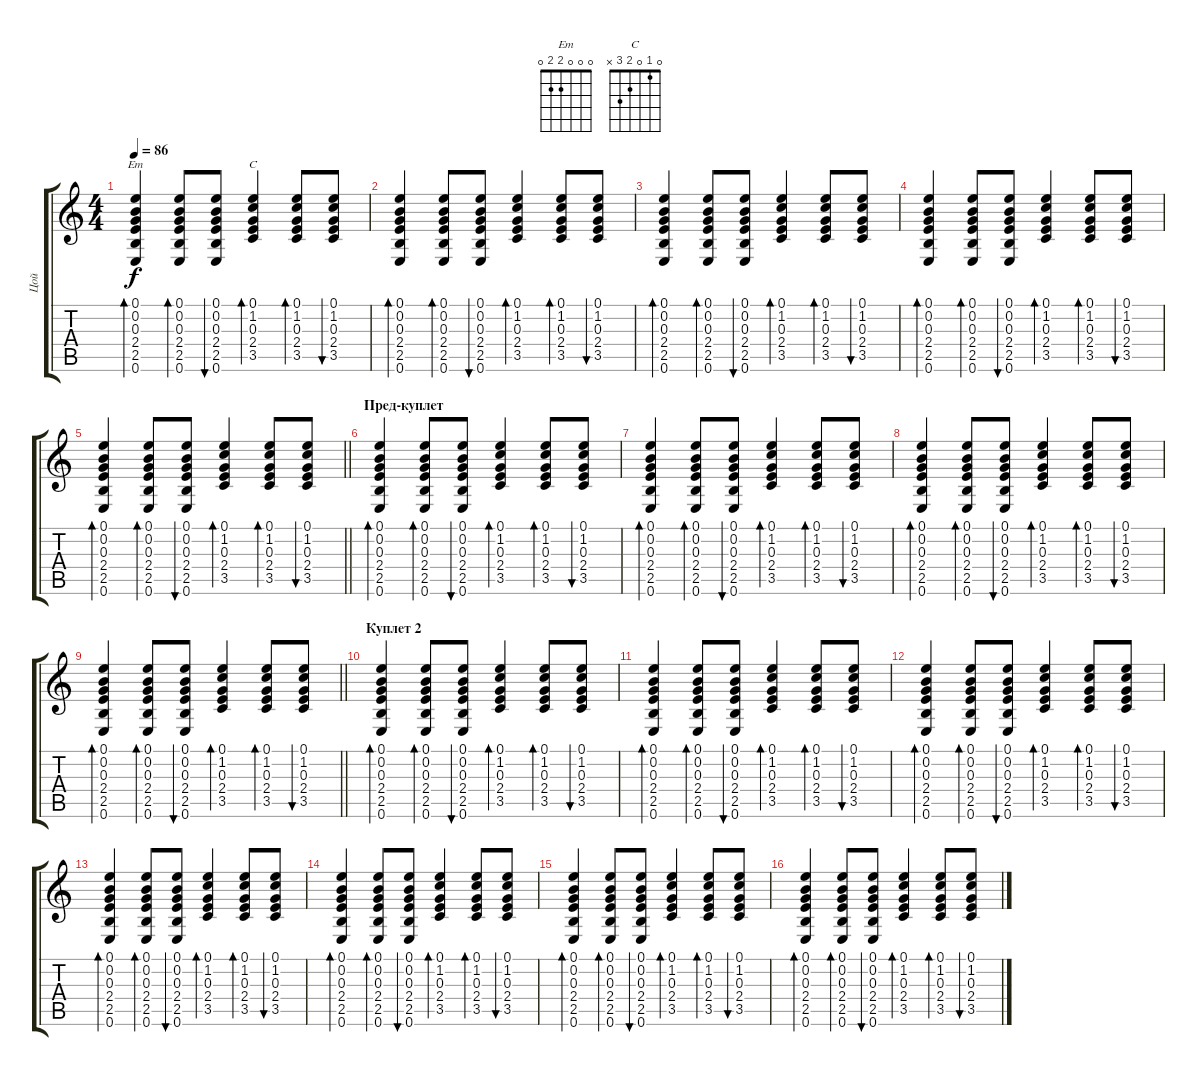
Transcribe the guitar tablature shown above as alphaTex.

\track ("Цой" "Цой") {instrument acousticguitarsteel}
\staff {score tabs}
\tuning (E4 B3 G3 D3 A2 E2) {hide}
\chord ("Em" 0 0 0 2 2 0)
\chord ("C" 0 1 0 2 3 x)
\ts (4 4)
\tempo 86
\clef g2
\ks c
(0.1 0.2 0.3 2.4 2.5 0.6).4{bd 60 ch "Em" dy f} (0.1 0.2 0.3 2.4 2.5 0.6).8{bd 60} (0.1 0.2 0.3 2.4 2.5 0.6).8{bu 60} (0.1 1.2 0.3 2.4 3.5).4{bd 60 ch "C"} (0.1 1.2 0.3 2.4 3.5).8{bd 60} (0.1 1.2 0.3 2.4 3.5).8{bu 60} |
(0.1 0.2 0.3 2.4 2.5 0.6).4{bd 60} (0.1 0.2 0.3 2.4 2.5 0.6).8{bd 60} (0.1 0.2 0.3 2.4 2.5 0.6).8{bu 60} (0.1 1.2 0.3 2.4 3.5).4{bd 60} (0.1 1.2 0.3 2.4 3.5).8{bd 60} (0.1 1.2 0.3 2.4 3.5).8{bu 60} |
(0.1 0.2 0.3 2.4 2.5 0.6).4{bd 60} (0.1 0.2 0.3 2.4 2.5 0.6).8{bd 60} (0.1 0.2 0.3 2.4 2.5 0.6).8{bu 60} (0.1 1.2 0.3 2.4 3.5).4{bd 60} (0.1 1.2 0.3 2.4 3.5).8{bd 60} (0.1 1.2 0.3 2.4 3.5).8{bu 60} |
(0.1 0.2 0.3 2.4 2.5 0.6).4{bd 60} (0.1 0.2 0.3 2.4 2.5 0.6).8{bd 60} (0.1 0.2 0.3 2.4 2.5 0.6).8{bu 60} (0.1 1.2 0.3 2.4 3.5).4{bd 60} (0.1 1.2 0.3 2.4 3.5).8{bd 60} (0.1 1.2 0.3 2.4 3.5).8{bu 60} |
\barLineRight lightlight
(0.1 0.2 0.3 2.4 2.5 0.6).4{bd 60} (0.1 0.2 0.3 2.4 2.5 0.6).8{bd 60} (0.1 0.2 0.3 2.4 2.5 0.6).8{bu 60} (0.1 1.2 0.3 2.4 3.5).4{bd 60} (0.1 1.2 0.3 2.4 3.5).8{bd 60} (0.1 1.2 0.3 2.4 3.5).8{bu 60} |
\section ("" "Пред-куплет")
(0.1 0.2 0.3 2.4 2.5 0.6).4{bd 60} (0.1 0.2 0.3 2.4 2.5 0.6).8{bd 60} (0.1 0.2 0.3 2.4 2.5 0.6).8{bu 60} (0.1 1.2 0.3 2.4 3.5).4{bd 60} (0.1 1.2 0.3 2.4 3.5).8{bd 60} (0.1 1.2 0.3 2.4 3.5).8{bu 60} |
(0.1 0.2 0.3 2.4 2.5 0.6).4{bd 60} (0.1 0.2 0.3 2.4 2.5 0.6).8{bd 60} (0.1 0.2 0.3 2.4 2.5 0.6).8{bu 60} (0.1 1.2 0.3 2.4 3.5).4{bd 60} (0.1 1.2 0.3 2.4 3.5).8{bd 60} (0.1 1.2 0.3 2.4 3.5).8{bu 60} |
(0.1 0.2 0.3 2.4 2.5 0.6).4{bd 60} (0.1 0.2 0.3 2.4 2.5 0.6).8{bd 60} (0.1 0.2 0.3 2.4 2.5 0.6).8{bu 60} (0.1 1.2 0.3 2.4 3.5).4{bd 60} (0.1 1.2 0.3 2.4 3.5).8{bd 60} (0.1 1.2 0.3 2.4 3.5).8{bu 60} |
\barLineRight lightlight
(0.1 0.2 0.3 2.4 2.5 0.6).4{bd 60} (0.1 0.2 0.3 2.4 2.5 0.6).8{bd 60} (0.1 0.2 0.3 2.4 2.5 0.6).8{bu 60} (0.1 1.2 0.3 2.4 3.5).4{bd 60} (0.1 1.2 0.3 2.4 3.5).8{bd 60} (0.1 1.2 0.3 2.4 3.5).8{bu 60} |
\section ("" "Куплет 2")
(0.1 0.2 0.3 2.4 2.5 0.6).4{bd 60} (0.1 0.2 0.3 2.4 2.5 0.6).8{bd 60} (0.1 0.2 0.3 2.4 2.5 0.6).8{bu 60} (0.1 1.2 0.3 2.4 3.5).4{bd 60} (0.1 1.2 0.3 2.4 3.5).8{bd 60} (0.1 1.2 0.3 2.4 3.5).8{bu 60} |
(0.1 0.2 0.3 2.4 2.5 0.6).4{bd 60} (0.1 0.2 0.3 2.4 2.5 0.6).8{bd 60} (0.1 0.2 0.3 2.4 2.5 0.6).8{bu 60} (0.1 1.2 0.3 2.4 3.5).4{bd 60} (0.1 1.2 0.3 2.4 3.5).8{bd 60} (0.1 1.2 0.3 2.4 3.5).8{bu 60} |
(0.1 0.2 0.3 2.4 2.5 0.6).4{bd 60} (0.1 0.2 0.3 2.4 2.5 0.6).8{bd 60} (0.1 0.2 0.3 2.4 2.5 0.6).8{bu 60} (0.1 1.2 0.3 2.4 3.5).4{bd 60} (0.1 1.2 0.3 2.4 3.5).8{bd 60} (0.1 1.2 0.3 2.4 3.5).8{bu 60} |
(0.1 0.2 0.3 2.4 2.5 0.6).4{bd 60} (0.1 0.2 0.3 2.4 2.5 0.6).8{bd 60} (0.1 0.2 0.3 2.4 2.5 0.6).8{bu 60} (0.1 1.2 0.3 2.4 3.5).4{bd 60} (0.1 1.2 0.3 2.4 3.5).8{bd 60} (0.1 1.2 0.3 2.4 3.5).8{bu 60} |
(0.1 0.2 0.3 2.4 2.5 0.6).4{bd 60} (0.1 0.2 0.3 2.4 2.5 0.6).8{bd 60} (0.1 0.2 0.3 2.4 2.5 0.6).8{bu 60} (0.1 1.2 0.3 2.4 3.5).4{bd 60} (0.1 1.2 0.3 2.4 3.5).8{bd 60} (0.1 1.2 0.3 2.4 3.5).8{bu 60} |
(0.1 0.2 0.3 2.4 2.5 0.6).4{bd 60} (0.1 0.2 0.3 2.4 2.5 0.6).8{bd 60} (0.1 0.2 0.3 2.4 2.5 0.6).8{bu 60} (0.1 1.2 0.3 2.4 3.5).4{bd 60} (0.1 1.2 0.3 2.4 3.5).8{bd 60} (0.1 1.2 0.3 2.4 3.5).8{bu 60} |
(0.1 0.2 0.3 2.4 2.5 0.6).4{bd 60} (0.1 0.2 0.3 2.4 2.5 0.6).8{bd 60} (0.1 0.2 0.3 2.4 2.5 0.6).8{bu 60} (0.1 1.2 0.3 2.4 3.5).4{bd 60} (0.1 1.2 0.3 2.4 3.5).8{bd 60} (0.1 1.2 0.3 2.4 3.5).8{bu 60}
